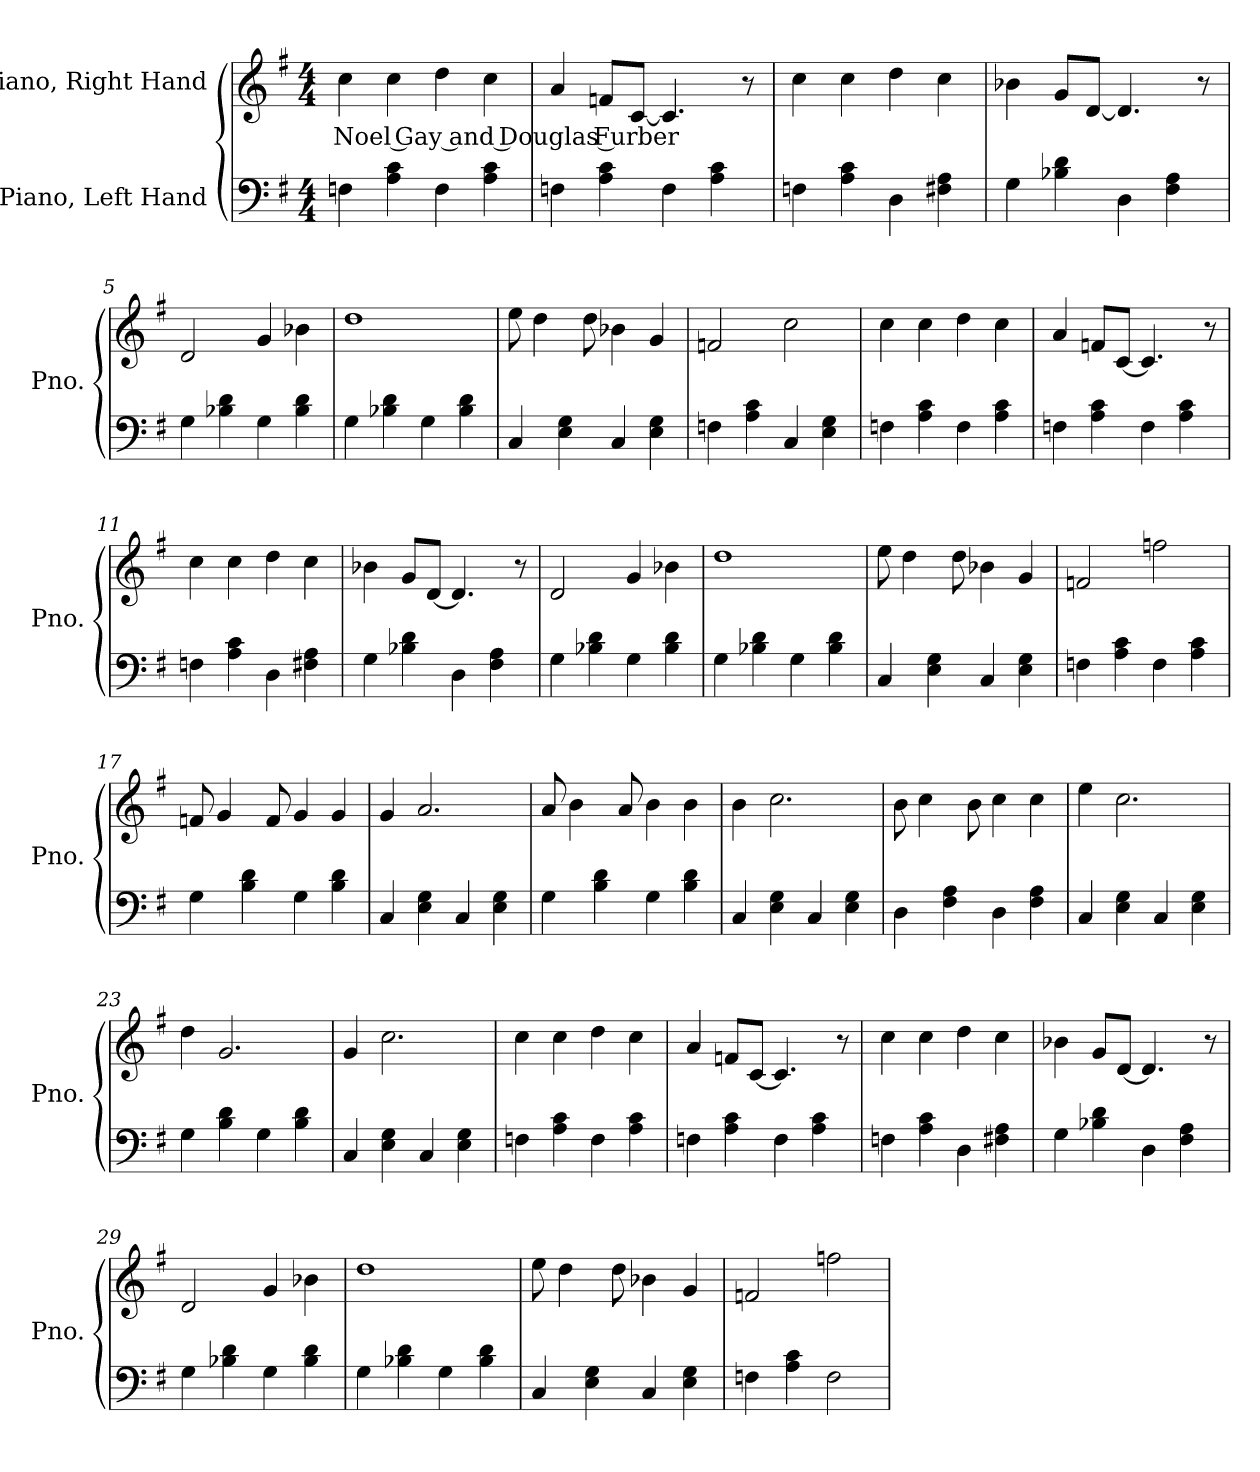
**kern	**kern	**text
*part2	*part1	*part1
*staff2	*staff1	*staff1
*I"Piano, Left Hand	*I"Piano, Right Hand	*
*I'Pno.	*I'Pno.	*
*clefF4	*clefG2	*
*k[f#]	*k[f#]	*
*M4/4	*M4/4	*
*MM137	*MM137	*
=1	=1	=1
!	!	!LO:LY:b
4Fn\	4cc\	Noel Gay and Douglas Furber
4A\ 4c\	4cc\	.
4F\	4dd\	.
4A\ 4c\	4cc\	.
=2	=2	=2
4Fn\	4a/	.
4A\ 4c\	8fn/L	.
.	[8c/J	.
4F\	4.c/]	.
4A\ 4c\	.	.
.	8r	.
=3	=3	=3
4Fn\	4cc\	.
4A\ 4c\	4cc\	.
4D\	4dd\	.
4F#X\ 4A\	4cc\	.
!!LO:LB:g=z
=4	=4	=4
4G\	4b-X\	.
4B-X\ 4d\	8g/L	.
.	[8d/J	.
4D\	4.d/]	.
4F#\ 4A\	.	.
.	8r	.
=5	=5	=5
4G\	2d/	.
4B-X\ 4d\	.	.
4G\	4g/	.
4B-\ 4d\	4b-X\	.
=6	=6	=6
4G\	1dd	.
4B-X\ 4d\	.	.
4G\	.	.
4B-\ 4d\	.	.
=7	=7	=7
4C/	8ee\	.
.	4dd\	.
4E\ 4G\	.	.
.	8dd\	.
4C/	4b-X\	.
4E\ 4G\	4g/	.
=8	=8	=8
4Fn\	2fn/	.
4A\ 4c\	.	.
4C/	2cc\	.
4E\ 4G\	.	.
=9	=9	=9
4Fn\	4cc\	.
4A\ 4c\	4cc\	.
4F\	4dd\	.
4A\ 4c\	4cc\	.
=10	=10	=10
4Fn\	4a/	.
4A\ 4c\	8fn/L	.
.	[8c/J	.
4F\	4.c/]	.
4A\ 4c\	.	.
.	8r	.
!!LO:LB:g=z
=11	=11	=11
4Fn\	4cc\	.
4A\ 4c\	4cc\	.
4D\	4dd\	.
4F#X\ 4A\	4cc\	.
=12	=12	=12
4G\	4b-X\	.
4B-X\ 4d\	8g/L	.
.	[8d/J	.
4D\	4.d/]	.
4F#\ 4A\	.	.
.	8r	.
=13	=13	=13
4G\	2d/	.
4B-X\ 4d\	.	.
4G\	4g/	.
4B-\ 4d\	4b-X\	.
=14	=14	=14
4G\	1dd	.
4B-X\ 4d\	.	.
4G\	.	.
4B-\ 4d\	.	.
=15	=15	=15
4C/	8ee\	.
.	4dd\	.
4E\ 4G\	.	.
.	8dd\	.
4C/	4b-X\	.
4E\ 4G\	4g/	.
=16	=16	=16
4Fn\	2fn/	.
4A\ 4c\	.	.
4F\	2ffn\	.
4A\ 4c\	.	.
=17	=17	=17
4G\	8fn/	.
.	4g/	.
4B\ 4d\	.	.
.	8f/	.
4G\	4g/	.
4B\ 4d\	4g/	.
!!LO:LB:g=z
=18	=18	=18
4C/	4g/	.
4E\ 4G\	2.a/	.
4C/	.	.
4E\ 4G\	.	.
=19	=19	=19
4G\	8a/	.
.	4b\	.
4B\ 4d\	.	.
.	8a/	.
4G\	4b\	.
4B\ 4d\	4b\	.
=20	=20	=20
4C/	4b\	.
4E\ 4G\	2.cc\	.
4C/	.	.
4E\ 4G\	.	.
=21	=21	=21
4D\	8b\	.
.	4cc\	.
4F#\ 4A\	.	.
.	8b\	.
4D\	4cc\	.
4F#\ 4A\	4cc\	.
=22	=22	=22
4C/	4ee\	.
4E\ 4G\	2.cc\	.
4C/	.	.
4E\ 4G\	.	.
=23	=23	=23
4G\	4dd\	.
4B\ 4d\	2.g/	.
4G\	.	.
4B\ 4d\	.	.
=24	=24	=24
4C/	4g/	.
4E\ 4G\	2.cc\	.
4C/	.	.
4E\ 4G\	.	.
=25	=25	=25
4Fn\	4cc\	.
4A\ 4c\	4cc\	.
4F\	4dd\	.
4A\ 4c\	4cc\	.
!!LO:LB:g=z
=26	=26	=26
4Fn\	4a/	.
4A\ 4c\	8fn/L	.
.	[8c/J	.
4F\	4.c/]	.
4A\ 4c\	.	.
.	8r	.
=27	=27	=27
4Fn\	4cc\	.
4A\ 4c\	4cc\	.
4D\	4dd\	.
4F#X\ 4A\	4cc\	.
=28	=28	=28
4G\	4b-X\	.
4B-X\ 4d\	8g/L	.
.	[8d/J	.
4D\	4.d/]	.
4F#\ 4A\	.	.
.	8r	.
=29	=29	=29
4G\	2d/	.
4B-X\ 4d\	.	.
4G\	4g/	.
4B-\ 4d\	4b-X\	.
=30	=30	=30
4G\	1dd	.
4B-X\ 4d\	.	.
4G\	.	.
4B-\ 4d\	.	.
=31	=31	=31
4C/	8ee\	.
.	4dd\	.
4E\ 4G\	.	.
.	8dd\	.
4C/	4b-X\	.
4E\ 4G\	4g/	.
=32	=32	=32
4Fn\	2fn/	.
4A\ 4c\	.	.
2F\	2ffn\	.
=	=	=
*-	*-	*-
